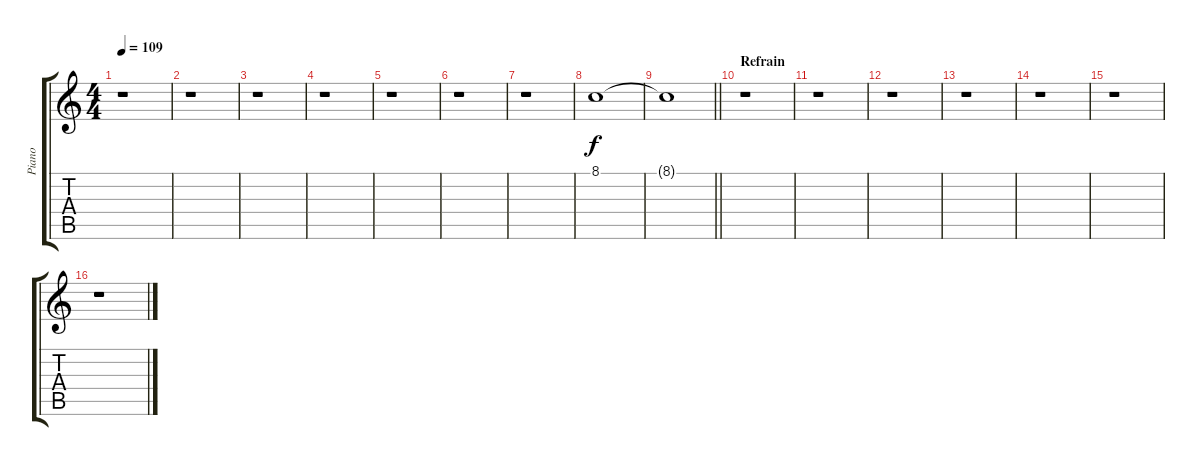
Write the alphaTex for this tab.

\track ("Piano" "Piano") {instrument brightacousticpiano}
\staff {score tabs}
\tuning (E4 B3 G3 D3 A2 E2) {hide}
\ts (4 4)
\tempo 109
\clef g2
\ks c
r.1{dy f} |
r.1 |
r.1 |
r.1 |
r.1 |
r.1 |
r.1 |
8.1.1 |
\barLineRight lightlight
8.1{t}.1 |
\section ("" "Refrain")
r.1 |
r.1 |
r.1 |
r.1 |
r.1 |
r.1 |
r.1
